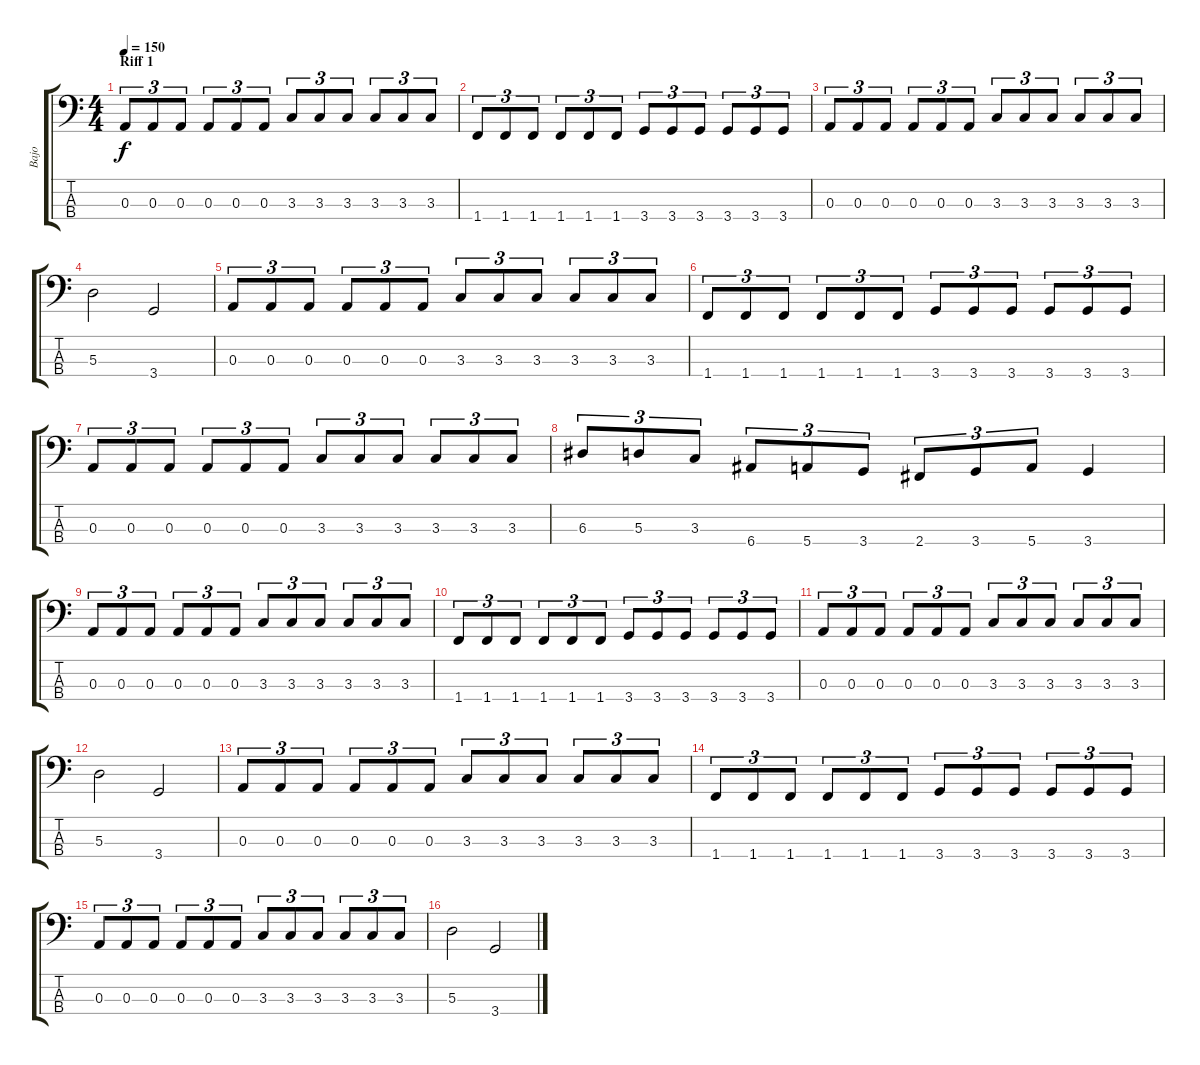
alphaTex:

\track ("Bajo" "Bajo") {instrument electricbassfinger}
\staff {score tabs}
\tuning (G2 D2 A1 E1) {hide}
\ts (4 4)
\section ("" "Riff 1")
\tempo 150
\clef f4
\ks c
0.3.8{tu (3 2) dy f} 0.3.8{tu (3 2)} 0.3.8{tu (3 2)} 0.3.8{tu (3 2)} 0.3.8{tu (3 2)} 0.3.8{tu (3 2)} 3.3.8{tu (3 2)} 3.3.8{tu (3 2)} 3.3.8{tu (3 2)} 3.3.8{tu (3 2)} 3.3.8{tu (3 2)} 3.3.8{tu (3 2)} |
1.4.8{tu (3 2)} 1.4.8{tu (3 2)} 1.4.8{tu (3 2)} 1.4.8{tu (3 2)} 1.4.8{tu (3 2)} 1.4.8{tu (3 2)} 3.4.8{tu (3 2)} 3.4.8{tu (3 2)} 3.4.8{tu (3 2)} 3.4.8{tu (3 2)} 3.4.8{tu (3 2)} 3.4.8{tu (3 2)} |
0.3.8{tu (3 2)} 0.3.8{tu (3 2)} 0.3.8{tu (3 2)} 0.3.8{tu (3 2)} 0.3.8{tu (3 2)} 0.3.8{tu (3 2)} 3.3.8{tu (3 2)} 3.3.8{tu (3 2)} 3.3.8{tu (3 2)} 3.3.8{tu (3 2)} 3.3.8{tu (3 2)} 3.3.8{tu (3 2)} |
5.3.2 3.4.2 |
0.3.8{tu (3 2)} 0.3.8{tu (3 2)} 0.3.8{tu (3 2)} 0.3.8{tu (3 2)} 0.3.8{tu (3 2)} 0.3.8{tu (3 2)} 3.3.8{tu (3 2)} 3.3.8{tu (3 2)} 3.3.8{tu (3 2)} 3.3.8{tu (3 2)} 3.3.8{tu (3 2)} 3.3.8{tu (3 2)} |
1.4.8{tu (3 2)} 1.4.8{tu (3 2)} 1.4.8{tu (3 2)} 1.4.8{tu (3 2)} 1.4.8{tu (3 2)} 1.4.8{tu (3 2)} 3.4.8{tu (3 2)} 3.4.8{tu (3 2)} 3.4.8{tu (3 2)} 3.4.8{tu (3 2)} 3.4.8{tu (3 2)} 3.4.8{tu (3 2)} |
0.3.8{tu (3 2)} 0.3.8{tu (3 2)} 0.3.8{tu (3 2)} 0.3.8{tu (3 2)} 0.3.8{tu (3 2)} 0.3.8{tu (3 2)} 3.3.8{tu (3 2)} 3.3.8{tu (3 2)} 3.3.8{tu (3 2)} 3.3.8{tu (3 2)} 3.3.8{tu (3 2)} 3.3.8{tu (3 2)} |
6.3.8{tu (3 2)} 5.3.8{tu (3 2)} 3.3.8{tu (3 2)} 6.4.8{tu (3 2)} 5.4.8{tu (3 2)} 3.4.8{tu (3 2)} 2.4.8{tu (3 2)} 3.4.8{tu (3 2)} 5.4.8{tu (3 2)} 3.4.4 |
0.3.8{tu (3 2)} 0.3.8{tu (3 2)} 0.3.8{tu (3 2)} 0.3.8{tu (3 2)} 0.3.8{tu (3 2)} 0.3.8{tu (3 2)} 3.3.8{tu (3 2)} 3.3.8{tu (3 2)} 3.3.8{tu (3 2)} 3.3.8{tu (3 2)} 3.3.8{tu (3 2)} 3.3.8{tu (3 2)} |
1.4.8{tu (3 2)} 1.4.8{tu (3 2)} 1.4.8{tu (3 2)} 1.4.8{tu (3 2)} 1.4.8{tu (3 2)} 1.4.8{tu (3 2)} 3.4.8{tu (3 2)} 3.4.8{tu (3 2)} 3.4.8{tu (3 2)} 3.4.8{tu (3 2)} 3.4.8{tu (3 2)} 3.4.8{tu (3 2)} |
0.3.8{tu (3 2)} 0.3.8{tu (3 2)} 0.3.8{tu (3 2)} 0.3.8{tu (3 2)} 0.3.8{tu (3 2)} 0.3.8{tu (3 2)} 3.3.8{tu (3 2)} 3.3.8{tu (3 2)} 3.3.8{tu (3 2)} 3.3.8{tu (3 2)} 3.3.8{tu (3 2)} 3.3.8{tu (3 2)} |
5.3.2 3.4.2 |
0.3.8{tu (3 2)} 0.3.8{tu (3 2)} 0.3.8{tu (3 2)} 0.3.8{tu (3 2)} 0.3.8{tu (3 2)} 0.3.8{tu (3 2)} 3.3.8{tu (3 2)} 3.3.8{tu (3 2)} 3.3.8{tu (3 2)} 3.3.8{tu (3 2)} 3.3.8{tu (3 2)} 3.3.8{tu (3 2)} |
1.4.8{tu (3 2)} 1.4.8{tu (3 2)} 1.4.8{tu (3 2)} 1.4.8{tu (3 2)} 1.4.8{tu (3 2)} 1.4.8{tu (3 2)} 3.4.8{tu (3 2)} 3.4.8{tu (3 2)} 3.4.8{tu (3 2)} 3.4.8{tu (3 2)} 3.4.8{tu (3 2)} 3.4.8{tu (3 2)} |
0.3.8{tu (3 2)} 0.3.8{tu (3 2)} 0.3.8{tu (3 2)} 0.3.8{tu (3 2)} 0.3.8{tu (3 2)} 0.3.8{tu (3 2)} 3.3.8{tu (3 2)} 3.3.8{tu (3 2)} 3.3.8{tu (3 2)} 3.3.8{tu (3 2)} 3.3.8{tu (3 2)} 3.3.8{tu (3 2)} |
5.3.2 3.4.2
